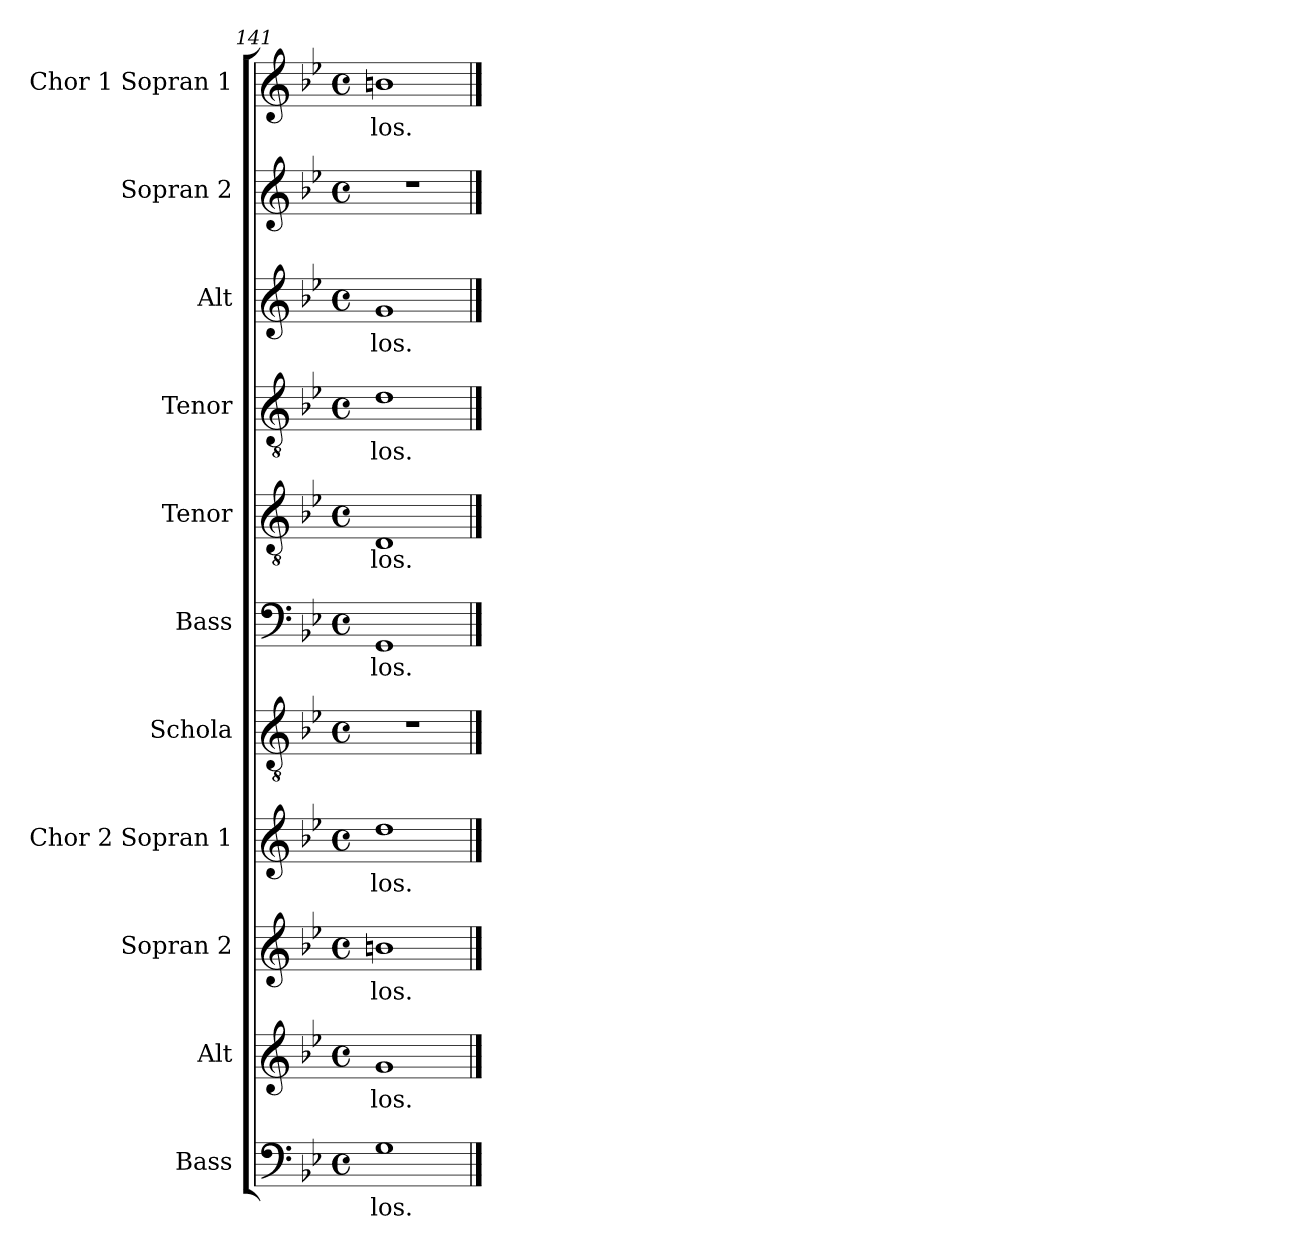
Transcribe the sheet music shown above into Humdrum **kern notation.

**kern	**text	**kern	**text	**kern	**text	**kern	**text	**kern	**kern	**text	**kern	**text	**kern	**text	**kern	**text	**kern	**kern	**text
*part11	*part11	*part10	*part10	*part9	*part9	*part8	*part8	*part7	*part6	*part6	*part5	*part5	*part4	*part4	*part3	*part3	*part2	*part1	*part1
*staff11	*staff11	*staff10	*staff10	*staff9	*staff9	*staff8	*staff8	*staff7	*staff6	*staff6	*staff5	*staff5	*staff4	*staff4	*staff3	*staff3	*staff2	*staff1	*staff1
*I"Bass	*	*I"Alt	*	*I"Sopran 2	*	*I"Chor 2 Sopran 1	*	*I"Schola	*I"Bass	*	*I"Tenor	*	*I"Tenor	*	*I"Alt	*	*I"Sopran 2	*I"Chor 1 Sopran 1	*
*	*	*	*	*	*	*I'Ch	*	*	*	*	*	*	*I'T.	*	*	*	*	*I'Ch	*
*clefF4	*	*clefG2	*	*clefG2	*	*clefG2	*	*clefGv2	*clefF4	*	*clefGv2	*	*clefGv2	*	*clefG2	*	*clefG2	*clefG2	*
*k[b-e-]	*	*k[b-e-]	*	*k[b-e-]	*	*k[b-e-]	*	*k[b-e-]	*k[b-e-]	*	*k[b-e-]	*	*k[b-e-]	*	*k[b-e-]	*	*k[b-e-]	*k[b-e-]	*
*M4/4	*	*M4/4	*	*M4/4	*	*M4/4	*	*M4/4	*M4/4	*	*M4/4	*	*M4/4	*	*M4/4	*	*M4/4	*M4/4	*
*met(c)	*	*met(c)	*	*met(c)	*	*met(c)	*	*met(c)	*met(c)	*	*met(c)	*	*met(c)	*	*met(c)	*	*met(c)	*met(c)	*
=141	=141	=141	=141	=141	=141	=141	=141	=141	=141	=141	=141	=141	=141	=141	=141	=141	=141	=141	=141
1G	-los.	1g	-los.	1bn	-los.	1dd	-los.	1r	1GG	-los.	1D	-los.	1d	-los.	1g	-los.	1r	1bn	-los.
==	==	==	==	==	==	==	==	==	==	==	==	==	==	==	==	==	==	==	==
*-	*-	*-	*-	*-	*-	*-	*-	*-	*-	*-	*-	*-	*-	*-	*-	*-	*-	*-	*-
